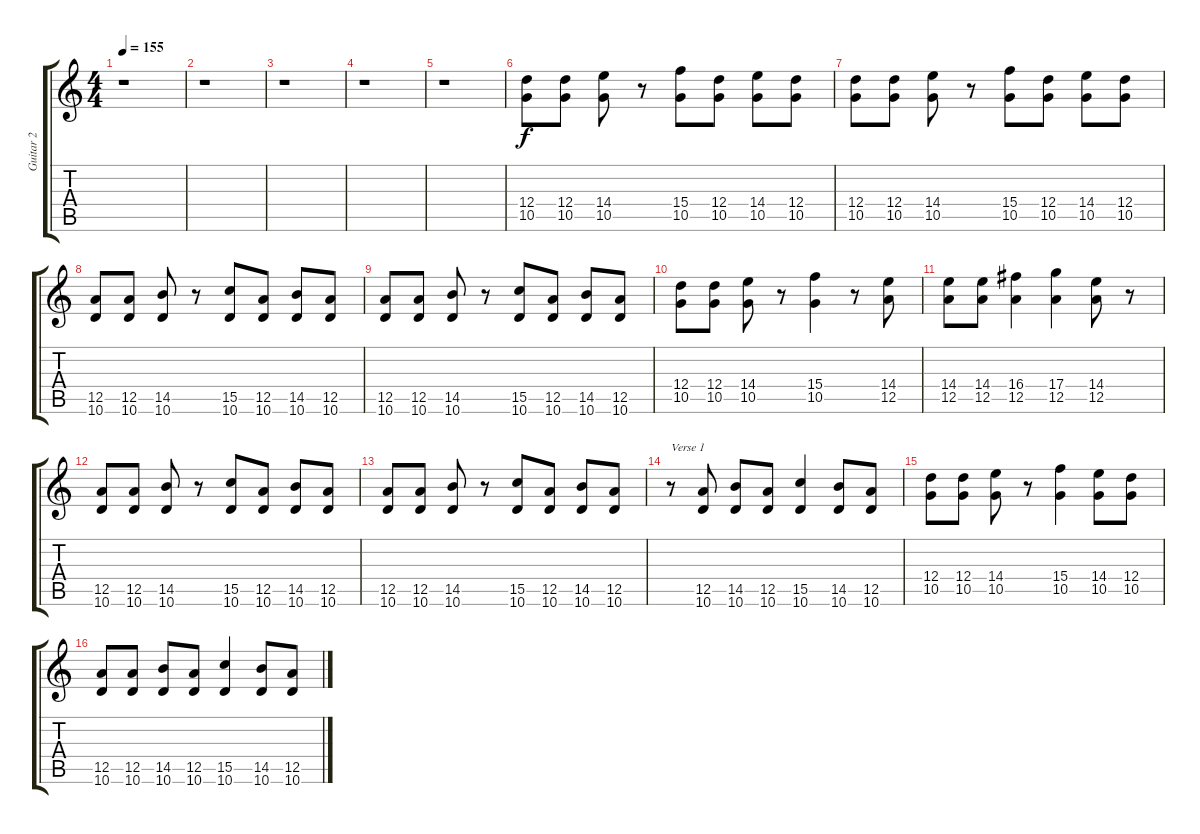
\track ("Guitar 2" "Guitar 2") {instrument electricguitarmuted}
\staff {score tabs}
\tuning (E4 B3 G3 D3 A2 E2) {hide}
\ts (4 4)
\tempo 155
\clef g2
\ks c
r.1{dy f instrument electricguitarmuted} |
r.1 |
r.1 |
r.1 |
r.1 |
(12.4 10.5).8 (12.4 10.5).8 (14.4 10.5).8 r.8 (15.4 10.5).8 (12.4 10.5).8 (14.4 10.5).8 (12.4 10.5).8 |
(12.4 10.5).8 (12.4 10.5).8 (14.4 10.5).8 r.8 (15.4 10.5).8 (12.4 10.5).8 (14.4 10.5).8 (12.4 10.5).8 |
(12.5 10.6).8 (12.5 10.6).8 (14.5 10.6).8 r.8 (15.5 10.6).8 (12.5 10.6).8 (14.5 10.6).8 (12.5 10.6).8 |
(12.5 10.6).8 (12.5 10.6).8 (14.5 10.6).8 r.8 (15.5 10.6).8 (12.5 10.6).8 (14.5 10.6).8 (12.5 10.6).8 |
(12.4 10.5).8 (12.4 10.5).8 (14.4 10.5).8 r.8 (15.4 10.5).4 r.8 (14.4 12.5).8 |
(14.4 12.5).8 (14.4 12.5).8 (16.4 12.5).4 (17.4 12.5).4 (14.4 12.5).8 r.8 |
(12.5 10.6).8 (12.5 10.6).8 (14.5 10.6).8 r.8 (15.5 10.6).8 (12.5 10.6).8 (14.5 10.6).8 (12.5 10.6).8 |
(12.5 10.6).8 (12.5 10.6).8 (14.5 10.6).8 r.8 (15.5 10.6).8 (12.5 10.6).8 (14.5 10.6).8 (12.5 10.6).8 |
r.8{txt "Verse 1"} (12.5 10.6).8 (14.5 10.6).8 (12.5 10.6).8 (15.5 10.6).4 (14.5 10.6).8 (12.5 10.6).8 |
(12.4 10.5).8 (12.4 10.5).8 (14.4 10.5).8 r.8 (15.4 10.5).4 (14.4 10.5).8 (12.4 10.5).8 |
(12.5 10.6).8 (12.5 10.6).8 (14.5 10.6).8 (12.5 10.6).8 (15.5 10.6).4 (14.5 10.6).8 (12.5 10.6).8
